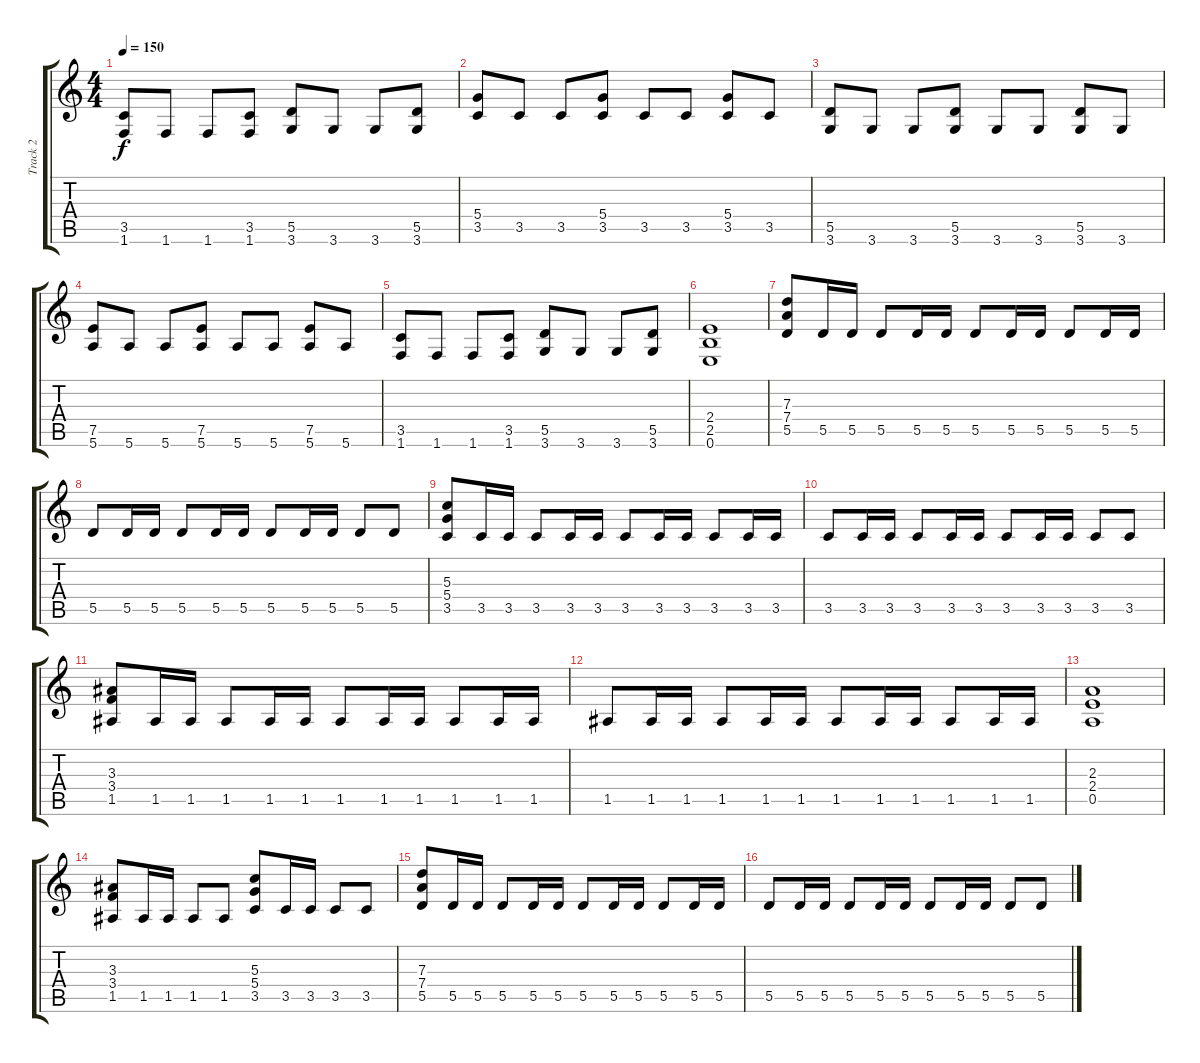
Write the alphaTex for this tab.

\track ("Track 2" "Track 2") {instrument distortionguitar}
\staff {score tabs}
\tuning (E4 B3 G3 D3 A2 E2) {hide}
\ts (4 4)
\tempo 150
\clef g2
\ks c
(3.5 1.6).8{dy f} 1.6.8 1.6.8 (3.5 1.6).8 (5.5 3.6).8 3.6.8 3.6.8 (5.5 3.6).8 |
(5.4 3.5).8 3.5.8 3.5.8 (5.4 3.5).8 3.5.8 3.5.8 (5.4 3.5).8 3.5.8 |
(5.5 3.6).8 3.6.8 3.6.8 (5.5 3.6).8 3.6.8 3.6.8 (5.5 3.6).8 3.6.8 |
(7.5 5.6).8 5.6.8 5.6.8 (7.5 5.6).8 5.6.8 5.6.8 (7.5 5.6).8 5.6.8 |
(3.5 1.6).8 1.6.8 1.6.8 (3.5 1.6).8 (5.5 3.6).8 3.6.8 3.6.8 (5.5 3.6).8 |
(2.4 2.5 0.6).1 |
(7.3 7.4 5.5).8 5.5.16 5.5.16 5.5.8 5.5.16 5.5.16 5.5.8 5.5.16 5.5.16 5.5.8 5.5.16 5.5.16 |
5.5.8 5.5.16 5.5.16 5.5.8 5.5.16 5.5.16 5.5.8 5.5.16 5.5.16 5.5.8 5.5.8 |
(5.3 5.4 3.5).8 3.5.16 3.5.16 3.5.8 3.5.16 3.5.16 3.5.8 3.5.16 3.5.16 3.5.8 3.5.16 3.5.16 |
3.5.8 3.5.16 3.5.16 3.5.8 3.5.16 3.5.16 3.5.8 3.5.16 3.5.16 3.5.8 3.5.8 |
(3.3 3.4 1.5).8 1.5.16 1.5.16 1.5.8 1.5.16 1.5.16 1.5.8 1.5.16 1.5.16 1.5.8 1.5.16 1.5.16 |
1.5.8 1.5.16 1.5.16 1.5.8 1.5.16 1.5.16 1.5.8 1.5.16 1.5.16 1.5.8 1.5.16 1.5.16 |
(2.3 2.4 0.5).1 |
(3.3 3.4 1.5).8 1.5.16 1.5.16 1.5.8 1.5.8 (5.3 5.4 3.5).8 3.5.16 3.5.16 3.5.8 3.5.8 |
(7.3 7.4 5.5).8 5.5.16 5.5.16 5.5.8 5.5.16 5.5.16 5.5.8 5.5.16 5.5.16 5.5.8 5.5.16 5.5.16 |
5.5.8 5.5.16 5.5.16 5.5.8 5.5.16 5.5.16 5.5.8 5.5.16 5.5.16 5.5.8 5.5.8
